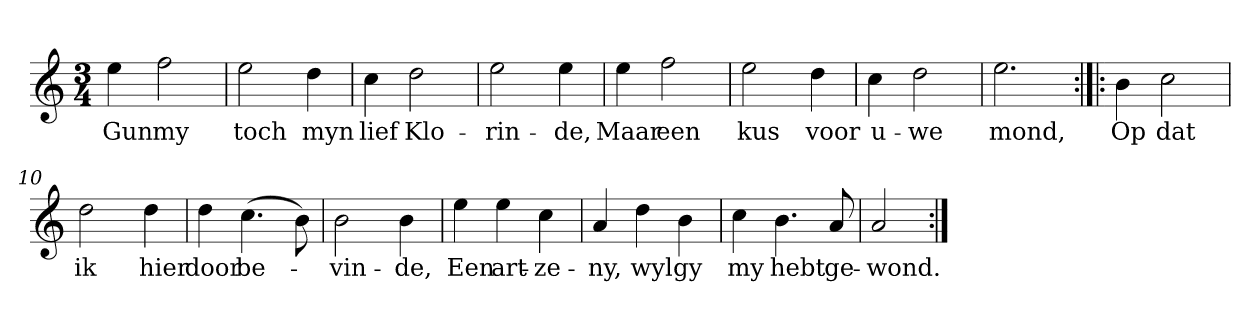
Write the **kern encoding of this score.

**kern	**text
*part1	*part1
*staff1	*staff1
*clefG2	*
*k[]	*
*E:phr	*
*M3/4	*
*MM120	*
=1	=1
4ee	Gun
2ff	my
=2	=2
2ee	toch
4dd	myn
=3	=3
4cc	lief
2dd	Klo-
=4	=4
2ee	-rin-
4ee	-de,
=5	=5
4ee	Maar
2ff	een
=6	=6
2ee	kus
4dd	voor
=7	=7
4cc	u-
2dd	-we
=8	=8
2.ee	mond,
=9:|!|:	=9:|!|:
4b	Op
2cc	dat
=10	=10
2dd	ik
4dd	hier
=11	=11
4dd	door
(4.cc	be-
8b)	.
=12	=12
2b	-vin-
4b	-de,
=13	=13
4ee	Een
4ee	art-
4cc	-ze-
=14	=14
4a	-ny,
4dd	wyl
4b	gy
=15	=15
4cc	my
4.b	hebt
8a	ge-
=16	=16
2a	-wond.
=:|!	=:|!
*-	*-
